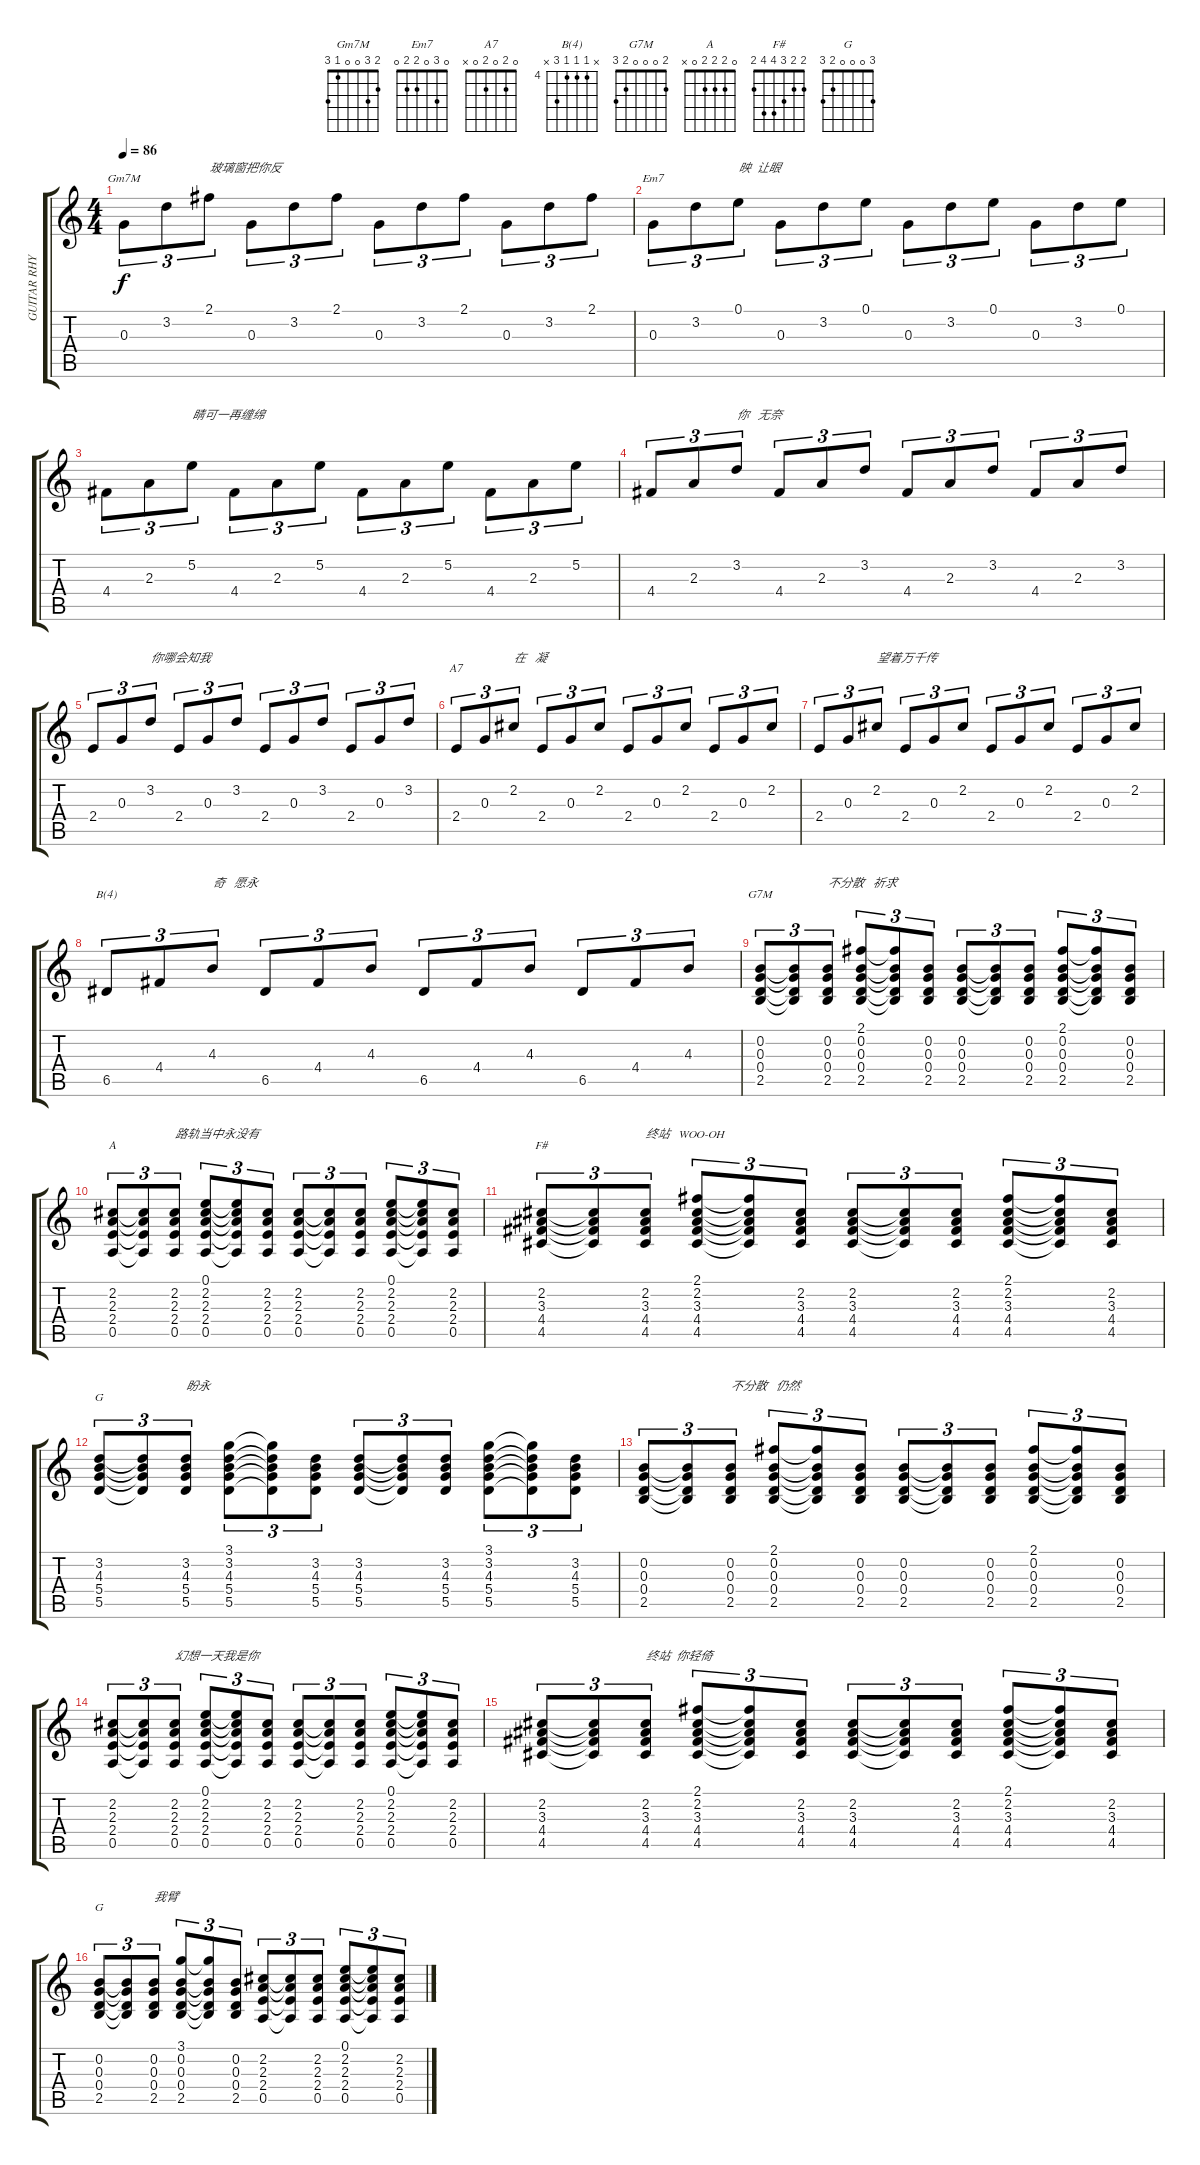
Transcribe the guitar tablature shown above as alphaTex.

\track ("GUITAR RHYTHM" "GUITAR RHY") {instrument acousticguitarsteel}
\staff {score tabs}
\tuning (E4 B3 G3 D3 A2 E2) {hide}
\chord ("Gm7M" 2 3 0 0 1 3)
\chord ("Em7" 0 3 0 2 2 0)
\chord ("A7" 0 2 0 2 0 x)
\chord ("B(4)" x 4 4 4 6 x) {firstfret 4}
\chord ("G7M" 2 0 0 0 2 3)
\chord ("A" 0 2 2 2 0 x)
\chord ("F#" 2 2 3 4 4 2)
\chord ("G" 3 3 4 5 5 3)
\chord ("G" 3 0 0 0 2 3)
\ts (4 4)
\tempo 86
\clef g2
\ks c
0.3.8{tu (3 2) ch "Gm7M" dy f} 3.2.8{tu (3 2)} 2.1.8{tu (3 2) txt "玻璃窗把你反"} 0.3.8{tu (3 2)} 3.2.8{tu (3 2)} 2.1.8{tu (3 2)} 0.3.8{tu (3 2)} 3.2.8{tu (3 2)} 2.1.8{tu (3 2)} 0.3.8{tu (3 2)} 3.2.8{tu (3 2)} 2.1.8{tu (3 2)} |
0.3.8{tu (3 2) ch "Em7"} 3.2.8{tu (3 2)} 0.1.8{tu (3 2) txt "映  让眼"} 0.3.8{tu (3 2)} 3.2.8{tu (3 2)} 0.1.8{tu (3 2)} 0.3.8{tu (3 2)} 3.2.8{tu (3 2)} 0.1.8{tu (3 2)} 0.3.8{tu (3 2)} 3.2.8{tu (3 2)} 0.1.8{tu (3 2)} |
4.4.8{tu (3 2)} 2.3.8{tu (3 2)} 5.2.8{tu (3 2) txt "睛可一再缠绵"} 4.4.8{tu (3 2)} 2.3.8{tu (3 2)} 5.2.8{tu (3 2)} 4.4.8{tu (3 2)} 2.3.8{tu (3 2)} 5.2.8{tu (3 2)} 4.4.8{tu (3 2)} 2.3.8{tu (3 2)} 5.2.8{tu (3 2)} |
4.4.8{tu (3 2)} 2.3.8{tu (3 2)} 3.2.8{tu (3 2) txt "你   无奈"} 4.4.8{tu (3 2)} 2.3.8{tu (3 2)} 3.2.8{tu (3 2)} 4.4.8{tu (3 2)} 2.3.8{tu (3 2)} 3.2.8{tu (3 2)} 4.4.8{tu (3 2)} 2.3.8{tu (3 2)} 3.2.8{tu (3 2)} |
2.4.8{tu (3 2)} 0.3.8{tu (3 2)} 3.2.8{tu (3 2) txt "你哪会知我"} 2.4.8{tu (3 2)} 0.3.8{tu (3 2)} 3.2.8{tu (3 2)} 2.4.8{tu (3 2)} 0.3.8{tu (3 2)} 3.2.8{tu (3 2)} 2.4.8{tu (3 2)} 0.3.8{tu (3 2)} 3.2.8{tu (3 2)} |
2.4.8{tu (3 2) ch "A7"} 0.3.8{tu (3 2)} 2.2.8{tu (3 2) txt "在   凝"} 2.4.8{tu (3 2)} 0.3.8{tu (3 2)} 2.2.8{tu (3 2)} 2.4.8{tu (3 2)} 0.3.8{tu (3 2)} 2.2.8{tu (3 2)} 2.4.8{tu (3 2)} 0.3.8{tu (3 2)} 2.2.8{tu (3 2)} |
2.4.8{tu (3 2)} 0.3.8{tu (3 2)} 2.2.8{tu (3 2) txt "望着万千传"} 2.4.8{tu (3 2)} 0.3.8{tu (3 2)} 2.2.8{tu (3 2)} 2.4.8{tu (3 2)} 0.3.8{tu (3 2)} 2.2.8{tu (3 2)} 2.4.8{tu (3 2)} 0.3.8{tu (3 2)} 2.2.8{tu (3 2)} |
6.5.8{tu (3 2) ch "B(4)"} 4.4.8{tu (3 2)} 4.3.8{tu (3 2) txt "奇   愿永"} 6.5.8{tu (3 2)} 4.4.8{tu (3 2)} 4.3.8{tu (3 2)} 6.5.8{tu (3 2)} 4.4.8{tu (3 2)} 4.3.8{tu (3 2)} 6.5.8{tu (3 2)} 4.4.8{tu (3 2)} 4.3.8{tu (3 2)} |
(0.2 0.3 0.4 2.5).8{tu (3 2) ch "G7M"} (0.2{t} 0.3{t} 0.4{t} 2.5{t}).8{tu (3 2)} (0.2 0.3 0.4 2.5).8{tu (3 2) txt "不分散   祈求"} (2.1 0.2 0.3 0.4 2.5).8{tu (3 2)} (2.1{t} 0.2{t} 0.3{t} 0.4{t} 2.5{t}).8{tu (3 2)} (0.2 0.3 0.4 2.5).8{tu (3 2)} (0.2 0.3 0.4 2.5).8{tu (3 2)} (0.2{t} 0.3{t} 0.4{t} 2.5{t}).8{tu (3 2)} (0.2 0.3 0.4 2.5).8{tu (3 2)} (2.1 0.2 0.3 0.4 2.5).8{tu (3 2)} (2.1{t} 0.2{t} 0.3{t} 0.4{t} 2.5{t}).8{tu (3 2)} (0.2 0.3 0.4 2.5).8{tu (3 2)} |
(2.2 2.3 2.4 0.5).8{tu (3 2) ch "A"} (2.2{t} 2.3{t} 2.4{t} 0.5{t}).8{tu (3 2)} (2.2 2.3 2.4 0.5).8{tu (3 2) txt "路轨当中永没有"} (0.1 2.2 2.3 2.4 0.5).8{tu (3 2)} (0.1{t} 2.2{t} 2.3{t} 2.4{t} 0.5{t}).8{tu (3 2)} (2.2 2.3 2.4 0.5).8{tu (3 2)} (2.2 2.3 2.4 0.5).8{tu (3 2)} (2.2{t} 2.3{t} 2.4{t} 0.5{t}).8{tu (3 2)} (2.2 2.3 2.4 0.5).8{tu (3 2)} (0.1 2.2 2.3 2.4 0.5).8{tu (3 2)} (0.1{t} 2.2{t} 2.3{t} 2.4{t} 0.5{t}).8{tu (3 2)} (2.2 2.3 2.4 0.5).8{tu (3 2)} |
(2.2 3.3 4.4 4.5).8{tu (3 2) ch "F#"} (2.2{t} 3.3{t} 4.4{t} 4.5{t}).8{tu (3 2)} (2.2 3.3 4.4 4.5).8{tu (3 2) txt "终站   WOO-OH"} (2.1 2.2 3.3 4.4 4.5).8{tu (3 2)} (2.1{t} 2.2{t} 3.3{t} 4.4{t} 4.5{t}).8{tu (3 2)} (2.2 3.3 4.4 4.5).8{tu (3 2)} (2.2 3.3 4.4 4.5).8{tu (3 2)} (2.2{t} 3.3{t} 4.4{t} 4.5{t}).8{tu (3 2)} (2.2 3.3 4.4 4.5).8{tu (3 2)} (2.1 2.2 3.3 4.4 4.5).8{tu (3 2)} (2.1{t} 2.2{t} 3.3{t} 4.4{t} 4.5{t}).8{tu (3 2)} (2.2 3.3 4.4 4.5).8{tu (3 2)} |
(3.2 4.3 5.4 5.5).8{tu (3 2) ch "G"} (3.2{t} 4.3{t} 5.4{t} 5.5{t}).8{tu (3 2)} (3.2 4.3 5.4 5.5).8{tu (3 2) txt "盼永"} (3.1 3.2 4.3 5.4 5.5).8{tu (3 2)} (3.1{t} 3.2{t} 4.3{t} 5.4{t} 5.5{t}).8{tu (3 2)} (3.2 4.3 5.4 5.5).8{tu (3 2)} (3.2 4.3 5.4 5.5).8{tu (3 2)} (3.2{t} 4.3{t} 5.4{t} 5.5{t}).8{tu (3 2)} (3.2 4.3 5.4 5.5).8{tu (3 2)} (3.1 3.2 4.3 5.4 5.5).8{tu (3 2)} (3.1{t} 3.2{t} 4.3{t} 5.4{t} 5.5{t}).8{tu (3 2)} (3.2 4.3 5.4 5.5).8{tu (3 2)} |
(0.2 0.3 0.4 2.5).8{tu (3 2)} (0.2{t} 0.3{t} 0.4{t} 2.5{t}).8{tu (3 2)} (0.2 0.3 0.4 2.5).8{tu (3 2) txt "不分散   仍然"} (2.1 0.2 0.3 0.4 2.5).8{tu (3 2)} (2.1{t} 0.2{t} 0.3{t} 0.4{t} 2.5{t}).8{tu (3 2)} (0.2 0.3 0.4 2.5).8{tu (3 2)} (0.2 0.3 0.4 2.5).8{tu (3 2)} (0.2{t} 0.3{t} 0.4{t} 2.5{t}).8{tu (3 2)} (0.2 0.3 0.4 2.5).8{tu (3 2)} (2.1 0.2 0.3 0.4 2.5).8{tu (3 2)} (2.1{t} 0.2{t} 0.3{t} 0.4{t} 2.5{t}).8{tu (3 2)} (0.2 0.3 0.4 2.5).8{tu (3 2)} |
(2.2 2.3 2.4 0.5).8{tu (3 2)} (2.2{t} 2.3{t} 2.4{t} 0.5{t}).8{tu (3 2)} (2.2 2.3 2.4 0.5).8{tu (3 2) txt "幻想一天我是你"} (0.1 2.2 2.3 2.4 0.5).8{tu (3 2)} (0.1{t} 2.2{t} 2.3{t} 2.4{t} 0.5{t}).8{tu (3 2)} (2.2 2.3 2.4 0.5).8{tu (3 2)} (2.2 2.3 2.4 0.5).8{tu (3 2)} (2.2{t} 2.3{t} 2.4{t} 0.5{t}).8{tu (3 2)} (2.2 2.3 2.4 0.5).8{tu (3 2)} (0.1 2.2 2.3 2.4 0.5).8{tu (3 2)} (0.1{t} 2.2{t} 2.3{t} 2.4{t} 0.5{t}).8{tu (3 2)} (2.2 2.3 2.4 0.5).8{tu (3 2)} |
(2.2 3.3 4.4 4.5).8{tu (3 2)} (2.2{t} 3.3{t} 4.4{t} 4.5{t}).8{tu (3 2)} (2.2 3.3 4.4 4.5).8{tu (3 2) txt "终站  你轻倚"} (2.1 2.2 3.3 4.4 4.5).8{tu (3 2)} (2.1{t} 2.2{t} 3.3{t} 4.4{t} 4.5{t}).8{tu (3 2)} (2.2 3.3 4.4 4.5).8{tu (3 2)} (2.2 3.3 4.4 4.5).8{tu (3 2)} (2.2{t} 3.3{t} 4.4{t} 4.5{t}).8{tu (3 2)} (2.2 3.3 4.4 4.5).8{tu (3 2)} (2.1 2.2 3.3 4.4 4.5).8{tu (3 2)} (2.1{t} 2.2{t} 3.3{t} 4.4{t} 4.5{t}).8{tu (3 2)} (2.2 3.3 4.4 4.5).8{tu (3 2)} |
(0.2 0.3 0.4 2.5).8{tu (3 2) ch "G"} (0.2{t} 0.3{t} 0.4{t} 2.5{t}).8{tu (3 2)} (0.2 0.3 0.4 2.5).8{tu (3 2) txt "我臂"} (3.1 0.2 0.3 0.4 2.5).8{tu (3 2)} (3.1{t} 0.2{t} 0.3{t} 0.4{t} 2.5{t}).8{tu (3 2)} (0.2 0.3 0.4 2.5).8{tu (3 2)} (2.2 2.3 2.4 0.5).8{tu (3 2)} (2.2{t} 2.3{t} 2.4{t} 0.5{t}).8{tu (3 2)} (2.2 2.3 2.4 0.5).8{tu (3 2)} (0.1 2.2 2.3 2.4 0.5).8{tu (3 2)} (0.1{t} 2.2{t} 2.3{t} 2.4{t} 0.5{t}).8{tu (3 2)} (2.2 2.3 2.4 0.5).8{tu (3 2)}
